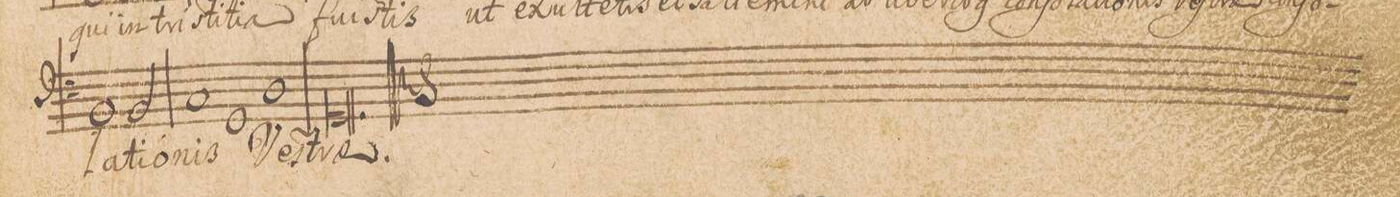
**kern	**text
*I"[BASSVS.]	*
*clefF4	*
*k[]	*
*M3/2	*
1BB	-la-
2BB/	-ti-
=53-	=53-
1C	-o-
1GG/	-nis
=54-	=54-
1D	Ve-
=55-	=55-
1.GG	-ſtrae.
=||	=||
*-	*-
